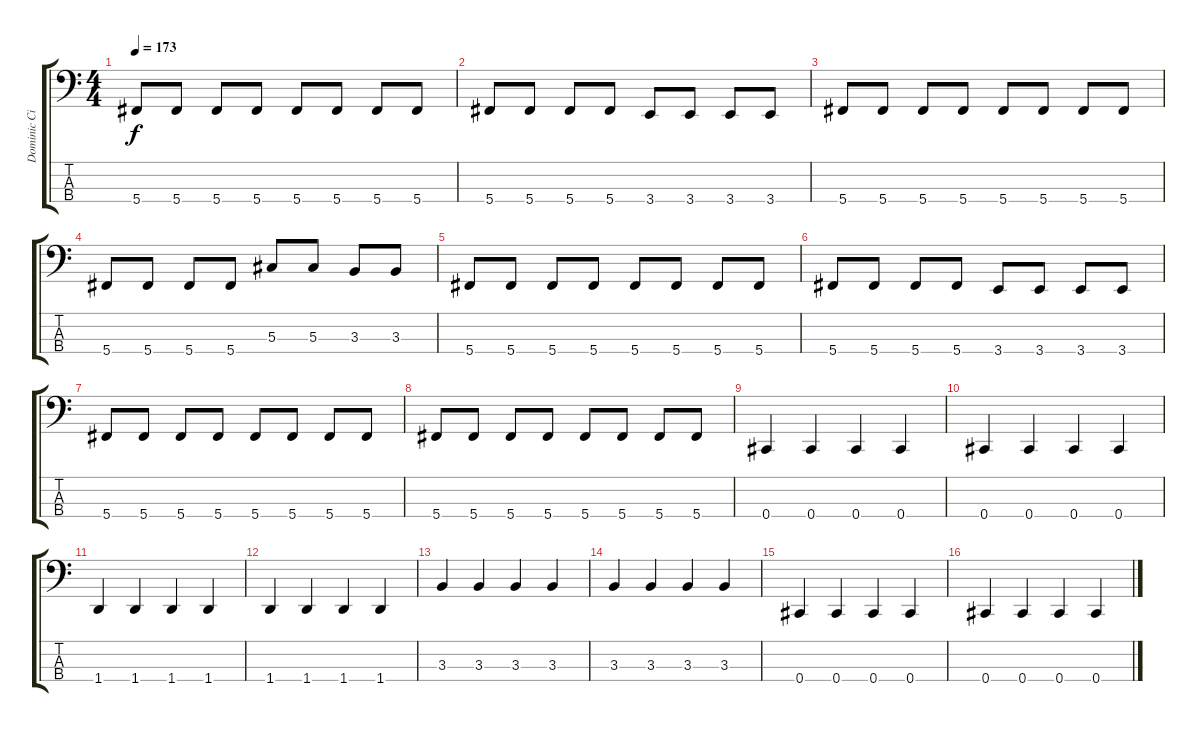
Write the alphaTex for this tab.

\track ("Dominic Cifarelli" "Dominic Ci") {instrument electricbassfinger}
\staff {score tabs}
\tuning (Gb2 Db2 Ab1 Db1) {hide}
\ts (4 4)
\tempo 173
\clef f4
\ks c
5.4.8{dy f} 5.4.8 5.4.8 5.4.8 5.4.8 5.4.8 5.4.8 5.4.8 |
5.4.8 5.4.8 5.4.8 5.4.8 3.4.8 3.4.8 3.4.8 3.4.8 |
5.4.8 5.4.8 5.4.8 5.4.8 5.4.8 5.4.8 5.4.8 5.4.8 |
5.4.8 5.4.8 5.4.8 5.4.8 5.3.8 5.3.8 3.3.8 3.3.8 |
5.4.8 5.4.8 5.4.8 5.4.8 5.4.8 5.4.8 5.4.8 5.4.8 |
5.4.8 5.4.8 5.4.8 5.4.8 3.4.8 3.4.8 3.4.8 3.4.8 |
5.4.8 5.4.8 5.4.8 5.4.8 5.4.8 5.4.8 5.4.8 5.4.8 |
5.4.8 5.4.8 5.4.8 5.4.8 5.4.8 5.4.8 5.4.8 5.4.8 |
0.4.4 0.4.4 0.4.4 0.4.4 |
0.4.4 0.4.4 0.4.4 0.4.4 |
1.4.4 1.4.4 1.4.4 1.4.4 |
1.4.4 1.4.4 1.4.4 1.4.4 |
3.3.4 3.3.4 3.3.4 3.3.4 |
3.3.4 3.3.4 3.3.4 3.3.4 |
0.4.4 0.4.4 0.4.4 0.4.4 |
0.4.4 0.4.4 0.4.4 0.4.4
